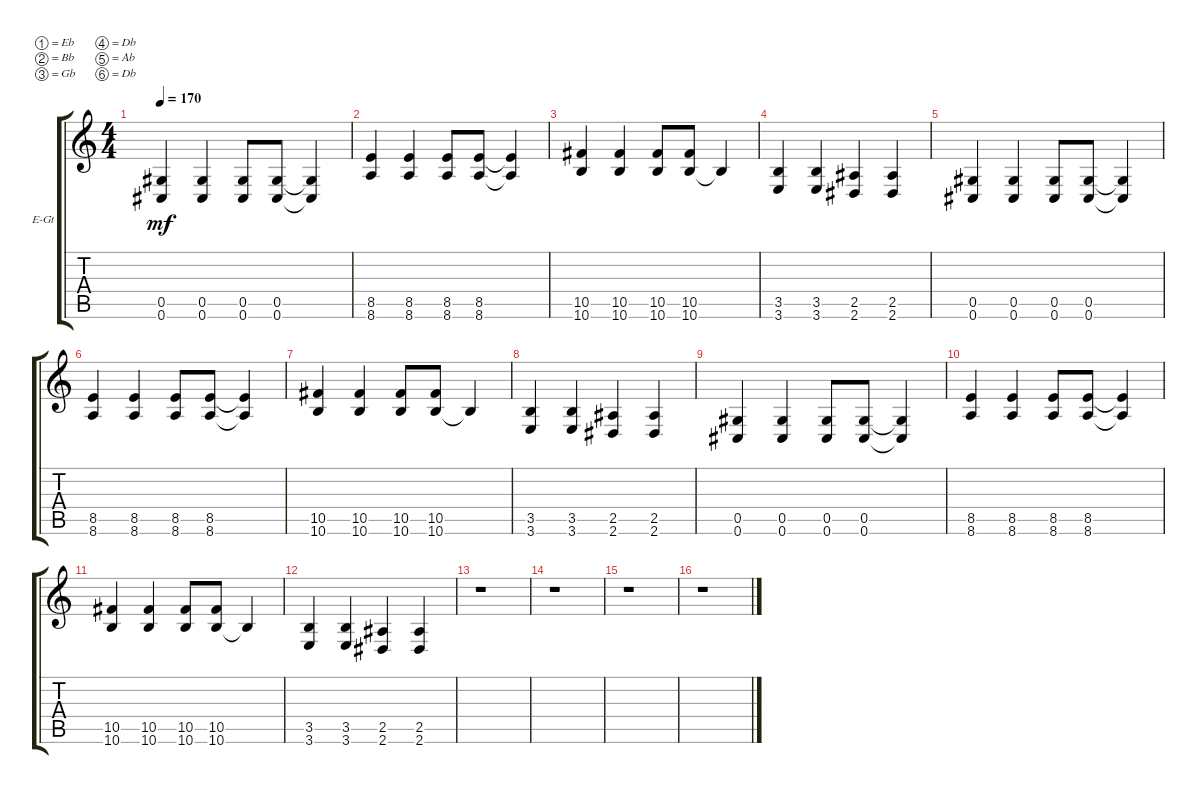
\defaultSystemsLayout 4
\bracketExtendMode groupsimilarinstruments
\firstSystemTrackNameOrientation horizontal
\otherSystemsTrackNameOrientation horizontal
\track ("Electric Guitar" "E-Gt") {instrument overdrivenguitar}
\staff {score tabs}
\tuning (Eb4 Bb3 Gb3 Db3 Ab2 Db2)
\ts (4 4)
\tempo 170
\clef g2
\ks c
(0.6 0.5).4{dy mf} (0.5 0.6).4 (0.5 0.6).8 (0.6 0.5).8 (0.6{t} 0.5{t}).4 |
(8.6 8.5).4 (8.5 8.6).4 (8.6 8.5).8 (8.5 8.6).8 (8.5{t} 8.6{t}).4 |
(10.6 10.5).4 (10.6 10.5).4 (10.6 10.5).8 (10.6 10.5).8 10.6{t}.4 |
(3.6 3.5).4 (3.5 3.6).4 (2.6 2.5).4 (2.5 2.6).4 |
(0.6 0.5).4 (0.5 0.6).4 (0.5 0.6).8 (0.6 0.5).8 (0.6{t} 0.5{t}).4 |
(8.6 8.5).4 (8.5 8.6).4 (8.6 8.5).8 (8.5 8.6).8 (8.5{t} 8.6{t}).4 |
(10.6 10.5).4 (10.6 10.5).4 (10.6 10.5).8 (10.6 10.5).8 10.6{t}.4 |
(3.6 3.5).4 (3.5 3.6).4 (2.6 2.5).4 (2.5 2.6).4 |
(0.6 0.5).4 (0.5 0.6).4 (0.5 0.6).8 (0.6 0.5).8 (0.6{t} 0.5{t}).4 |
(8.6 8.5).4 (8.5 8.6).4 (8.6 8.5).8 (8.5 8.6).8 (8.5{t} 8.6{t}).4 |
(10.6 10.5).4 (10.6 10.5).4 (10.6 10.5).8 (10.6 10.5).8 10.6{t}.4 |
(3.6 3.5).4 (3.5 3.6).4 (2.6 2.5).4 (2.5 2.6).4 |
r.1 |
r.1 |
r.1 |
r.1
